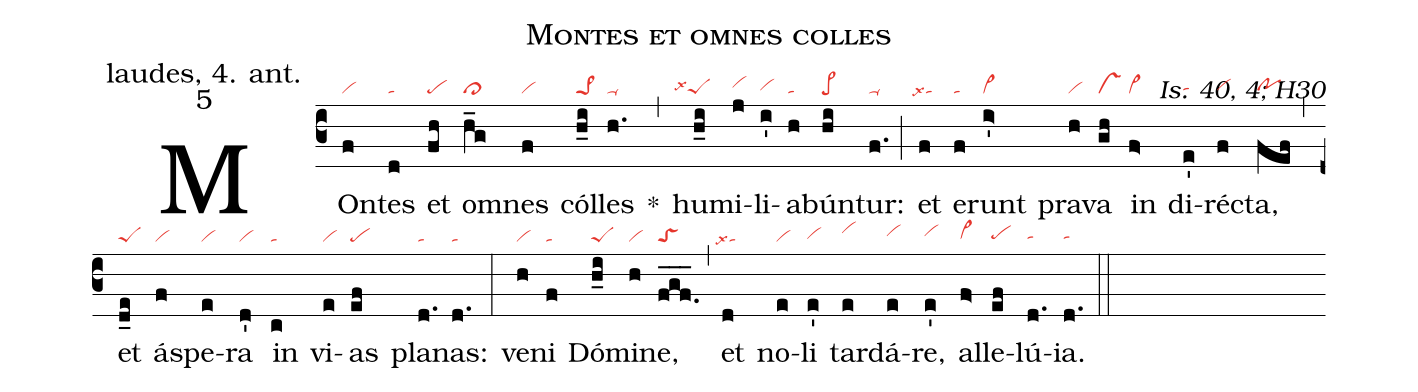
name: Montes et omnes colles;
office-part: laudes, 4. ant.;
mode: 5;
commentary: Is. 40, 4; H30;
nabc-lines: 1;
%%
(c3)
MOn(f|vi)tes(d|ta) et(fh|pe) om(h_g|cl>)nes(f|vi) cól(h_i|pe>1)les(h.|ta-) *(,)
hu(h_i|`````peSlsx4)mi(j|vihh)li(i'|vihg)a(h|ta)bún(hi|pe>)tur:(f.|ta-) (;)
et(f|``talsx4) e(f|ta)runt(i>'|vi>) pra(h|vi)va(gh|vs) in(f>|vi>) di(e'|tahg)ré(f|vihg)cta,(fef|pohg) (,)
et(d_e|peS) á(f|vi)spe(e|vi)ra(d'|vi) in(c|ta) vi(e|vi)as(ef|pe) pla(d.|ta)nas:(d.|ta) (:)
ve(h|vi)ni(f|ta) Dó(h_i|peS)mi(h|vi)ne,(f_g_f._|toS) (,)
et(d|``talsx4) no(e|vi)li(e'|vihg) tar(e|vihi)dá(e|vihh)re,(e'|vihh) al(f>|vi>hg)le(ef|pehg)lú(d.|tahg)ia.(d.|tahg) (::)
